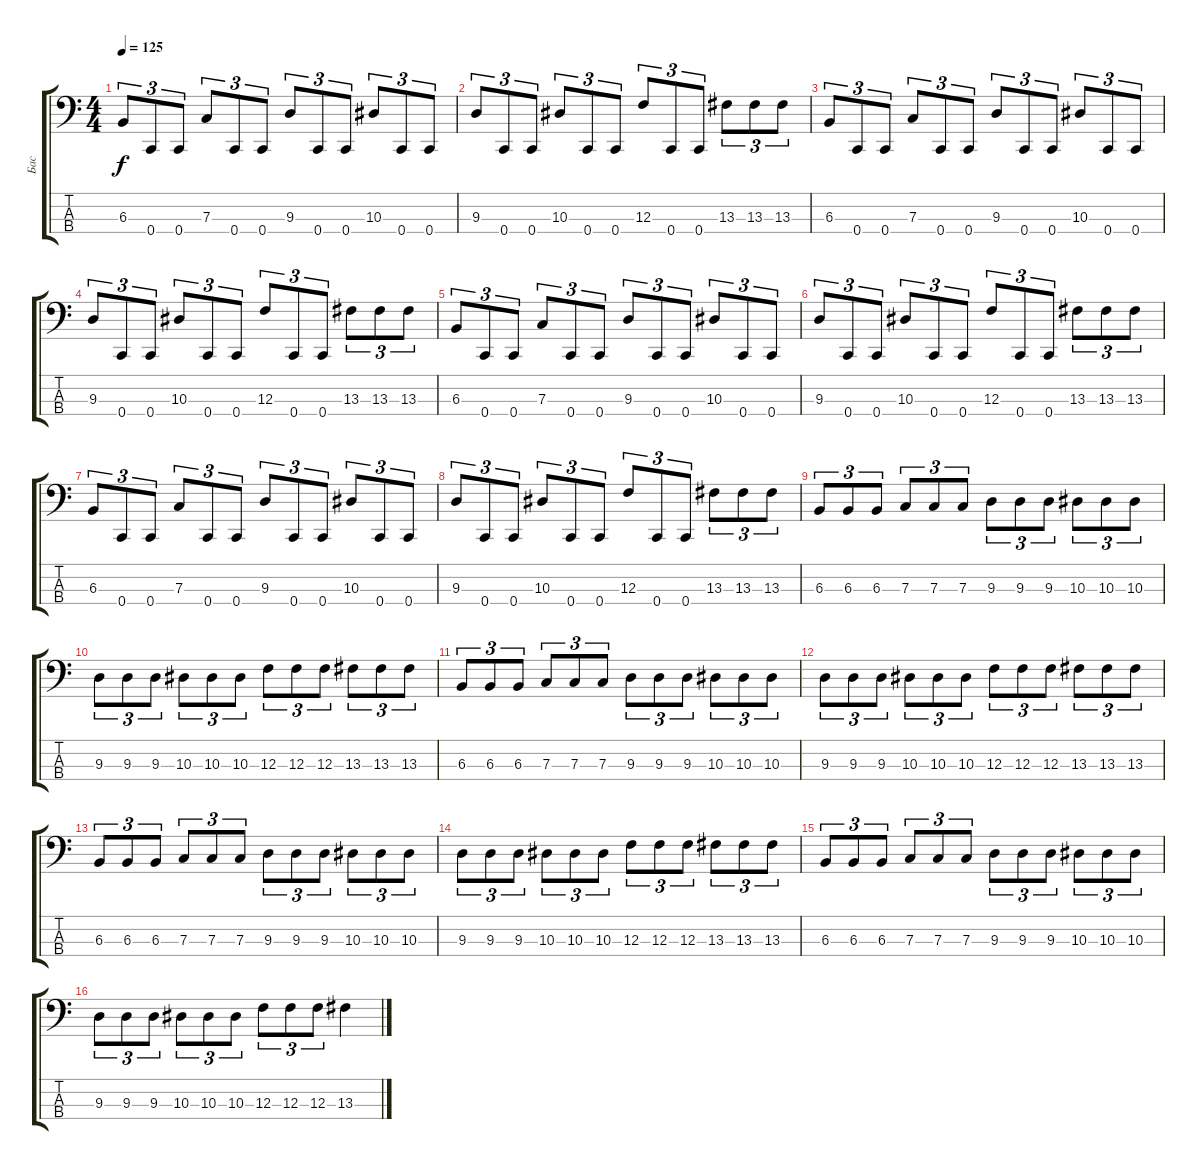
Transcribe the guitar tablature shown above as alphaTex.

\track ("Бас" "Бас") {instrument electricbassfinger}
\staff {score tabs}
\tuning (Eb2 Bb1 F1 C1) {hide}
\ts (4 4)
\tempo 125
\clef f4
\ks c
6.3.8{tu (3 2) dy f} 0.4.8{tu (3 2)} 0.4.8{tu (3 2)} 7.3.8{tu (3 2)} 0.4.8{tu (3 2)} 0.4.8{tu (3 2)} 9.3.8{tu (3 2)} 0.4.8{tu (3 2)} 0.4.8{tu (3 2)} 10.3.8{tu (3 2)} 0.4.8{tu (3 2)} 0.4.8{tu (3 2)} |
9.3.8{tu (3 2)} 0.4.8{tu (3 2)} 0.4.8{tu (3 2)} 10.3.8{tu (3 2)} 0.4.8{tu (3 2)} 0.4.8{tu (3 2)} 12.3.8{tu (3 2)} 0.4.8{tu (3 2)} 0.4.8{tu (3 2)} 13.3.8{tu (3 2)} 13.3.8{tu (3 2)} 13.3.8{tu (3 2)} |
6.3.8{tu (3 2)} 0.4.8{tu (3 2)} 0.4.8{tu (3 2)} 7.3.8{tu (3 2)} 0.4.8{tu (3 2)} 0.4.8{tu (3 2)} 9.3.8{tu (3 2)} 0.4.8{tu (3 2)} 0.4.8{tu (3 2)} 10.3.8{tu (3 2)} 0.4.8{tu (3 2)} 0.4.8{tu (3 2)} |
9.3.8{tu (3 2)} 0.4.8{tu (3 2)} 0.4.8{tu (3 2)} 10.3.8{tu (3 2)} 0.4.8{tu (3 2)} 0.4.8{tu (3 2)} 12.3.8{tu (3 2)} 0.4.8{tu (3 2)} 0.4.8{tu (3 2)} 13.3.8{tu (3 2)} 13.3.8{tu (3 2)} 13.3.8{tu (3 2)} |
6.3.8{tu (3 2)} 0.4.8{tu (3 2)} 0.4.8{tu (3 2)} 7.3.8{tu (3 2)} 0.4.8{tu (3 2)} 0.4.8{tu (3 2)} 9.3.8{tu (3 2)} 0.4.8{tu (3 2)} 0.4.8{tu (3 2)} 10.3.8{tu (3 2)} 0.4.8{tu (3 2)} 0.4.8{tu (3 2)} |
9.3.8{tu (3 2)} 0.4.8{tu (3 2)} 0.4.8{tu (3 2)} 10.3.8{tu (3 2)} 0.4.8{tu (3 2)} 0.4.8{tu (3 2)} 12.3.8{tu (3 2)} 0.4.8{tu (3 2)} 0.4.8{tu (3 2)} 13.3.8{tu (3 2)} 13.3.8{tu (3 2)} 13.3.8{tu (3 2)} |
6.3.8{tu (3 2)} 0.4.8{tu (3 2)} 0.4.8{tu (3 2)} 7.3.8{tu (3 2)} 0.4.8{tu (3 2)} 0.4.8{tu (3 2)} 9.3.8{tu (3 2)} 0.4.8{tu (3 2)} 0.4.8{tu (3 2)} 10.3.8{tu (3 2)} 0.4.8{tu (3 2)} 0.4.8{tu (3 2)} |
9.3.8{tu (3 2)} 0.4.8{tu (3 2)} 0.4.8{tu (3 2)} 10.3.8{tu (3 2)} 0.4.8{tu (3 2)} 0.4.8{tu (3 2)} 12.3.8{tu (3 2)} 0.4.8{tu (3 2)} 0.4.8{tu (3 2)} 13.3.8{tu (3 2)} 13.3.8{tu (3 2)} 13.3.8{tu (3 2)} |
6.3.8{tu (3 2)} 6.3.8{tu (3 2)} 6.3.8{tu (3 2)} 7.3.8{tu (3 2)} 7.3.8{tu (3 2)} 7.3.8{tu (3 2)} 9.3.8{tu (3 2)} 9.3.8{tu (3 2)} 9.3.8{tu (3 2)} 10.3.8{tu (3 2)} 10.3.8{tu (3 2)} 10.3.8{tu (3 2)} |
9.3.8{tu (3 2)} 9.3.8{tu (3 2)} 9.3.8{tu (3 2)} 10.3.8{tu (3 2)} 10.3.8{tu (3 2)} 10.3.8{tu (3 2)} 12.3.8{tu (3 2)} 12.3.8{tu (3 2)} 12.3.8{tu (3 2)} 13.3.8{tu (3 2)} 13.3.8{tu (3 2)} 13.3.8{tu (3 2)} |
6.3.8{tu (3 2)} 6.3.8{tu (3 2)} 6.3.8{tu (3 2)} 7.3.8{tu (3 2)} 7.3.8{tu (3 2)} 7.3.8{tu (3 2)} 9.3.8{tu (3 2)} 9.3.8{tu (3 2)} 9.3.8{tu (3 2)} 10.3.8{tu (3 2)} 10.3.8{tu (3 2)} 10.3.8{tu (3 2)} |
9.3.8{tu (3 2)} 9.3.8{tu (3 2)} 9.3.8{tu (3 2)} 10.3.8{tu (3 2)} 10.3.8{tu (3 2)} 10.3.8{tu (3 2)} 12.3.8{tu (3 2)} 12.3.8{tu (3 2)} 12.3.8{tu (3 2)} 13.3.8{tu (3 2)} 13.3.8{tu (3 2)} 13.3.8{tu (3 2)} |
6.3.8{tu (3 2)} 6.3.8{tu (3 2)} 6.3.8{tu (3 2)} 7.3.8{tu (3 2)} 7.3.8{tu (3 2)} 7.3.8{tu (3 2)} 9.3.8{tu (3 2)} 9.3.8{tu (3 2)} 9.3.8{tu (3 2)} 10.3.8{tu (3 2)} 10.3.8{tu (3 2)} 10.3.8{tu (3 2)} |
9.3.8{tu (3 2)} 9.3.8{tu (3 2)} 9.3.8{tu (3 2)} 10.3.8{tu (3 2)} 10.3.8{tu (3 2)} 10.3.8{tu (3 2)} 12.3.8{tu (3 2)} 12.3.8{tu (3 2)} 12.3.8{tu (3 2)} 13.3.8{tu (3 2)} 13.3.8{tu (3 2)} 13.3.8{tu (3 2)} |
6.3.8{tu (3 2)} 6.3.8{tu (3 2)} 6.3.8{tu (3 2)} 7.3.8{tu (3 2)} 7.3.8{tu (3 2)} 7.3.8{tu (3 2)} 9.3.8{tu (3 2)} 9.3.8{tu (3 2)} 9.3.8{tu (3 2)} 10.3.8{tu (3 2)} 10.3.8{tu (3 2)} 10.3.8{tu (3 2)} |
9.3.8{tu (3 2)} 9.3.8{tu (3 2)} 9.3.8{tu (3 2)} 10.3.8{tu (3 2)} 10.3.8{tu (3 2)} 10.3.8{tu (3 2)} 12.3.8{tu (3 2)} 12.3.8{tu (3 2)} 12.3.8{tu (3 2)} 13.3.4
